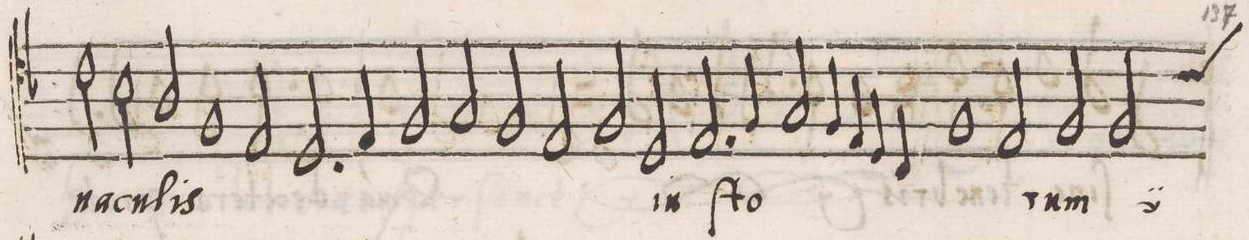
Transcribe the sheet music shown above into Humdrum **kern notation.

**kern	**text
*I"ALTVS	*
*clefC4	*
*k[b-]	*
*met(c|)	*
*M2/1	*
2c\	-na-
2B-\	-cu-
=32	=32
2A/	-lis
1F	.
2E/	.
=33	=33
2.D/	.
4E/	.
2F/	.
2G/	.
=34	=34
2F/	.
2E/	.
2F/	.
2D/	iu-
=35	=35
2.E/	-ſto-
4F/	.
2G/	.
4F/	.
4E/	.
=36	=36
4D/	.
4C/	.
1F	.
2E/	.
=37	=37
2F/	-rum
*	*ij
2F/	iu-
*custos:c	*
*-	*-
